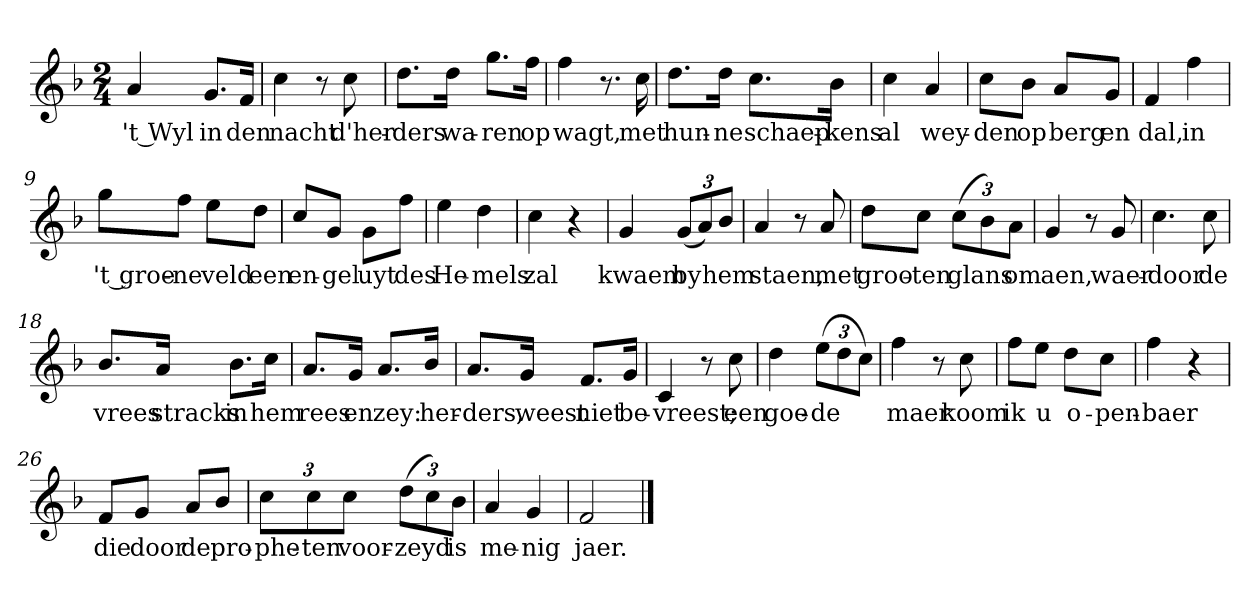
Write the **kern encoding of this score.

**kern	**text
*part1	*part1
*staff1	*staff1
*clefG2	*
*k[b-]	*
*F:	*
*M2/4	*
*MM120	*
=1	=1
4a	't Wyl
8.g/L	in
16f/Jk	den
=2	=2
4cc	nacht
8r	.
8cc	d'her-
=3	=3
8.dd\L	-ders
16dd\Jk	wa-
8.gg\L	-ren
16ff\Jk	op
=4	=4
4ff	wagt,
8.r	.
16cc	met
=5	=5
8.dd\L	hun-
16dd\Jk	-ne
8.cc\L	schaep-
16b-\Jk	-kens
=6	=6
4cc	al
4a	wey-
=7	=7
8cc\L	-den
8b-\J	op
8a/L	berg
8g/J	en
=8	=8
4f	dal,
4ff	in
=9	=9
8gg\L	't groe-
8ff\J	-ne
8ee\L	veld
8dd\J	een
=10	=10
8cc/L	en-
8g/J	-gel
8g\L	uyt
8ff\J	des
=11	=11
4ee	He-
4dd	-mels
=12	=12
4cc	zal
4r	.
=13	=13
4g	kwaem
(12g/L	by
12a/)	.
12b-/J	hem
=14	=14
4a	staen,
8r	.
8a	met
=15	=15
8dd\L	groo-
8cc\J	-ten
(12cc\L	glans
12b-\)	.
12a\J	om
=16	=16
4g	aen,
8r	.
8g	waer-
=17	=17
4.cc	-door
8cc	de
=18	=18
8.b-/L	vrees
16a/Jk	stracks
8.b-\L	in
16cc\Jk	hem
=19	=19
8.a/L	rees
16g/Jk	en
8.a/L	zey:
16b-/Jk	her-
=20	=20
8.a/L	-ders,
16g/Jk	weest
8.f/L	niet
16g/Jk	be-
=21	=21
4c	-vreest;
8r	.
8cc	een
=22	=22
4dd	goe-
(12ee\L	-de
12dd\	.
12cc\J)	.
=23	=23
4ff	maer
8r	.
8cc	koom
=24	=24
8ff\L	ik
8ee\J	u
8dd\L	o-
8cc\J	-pen-
=25	=25
4ff	-baer
4r	.
=26	=26
8f/L	die
8g/J	door
8a/L	de
8b-/J	pro-
=27	=27
12cc\L	-phe-
12cc\	-ten
12cc\J	voor-
(12dd\L	-zeyd
12cc\)	.
12b-\J	is
=28	=28
4a	me-
4g	-nig
=29	=29
2f	jaer.
==	==
*-	*-
